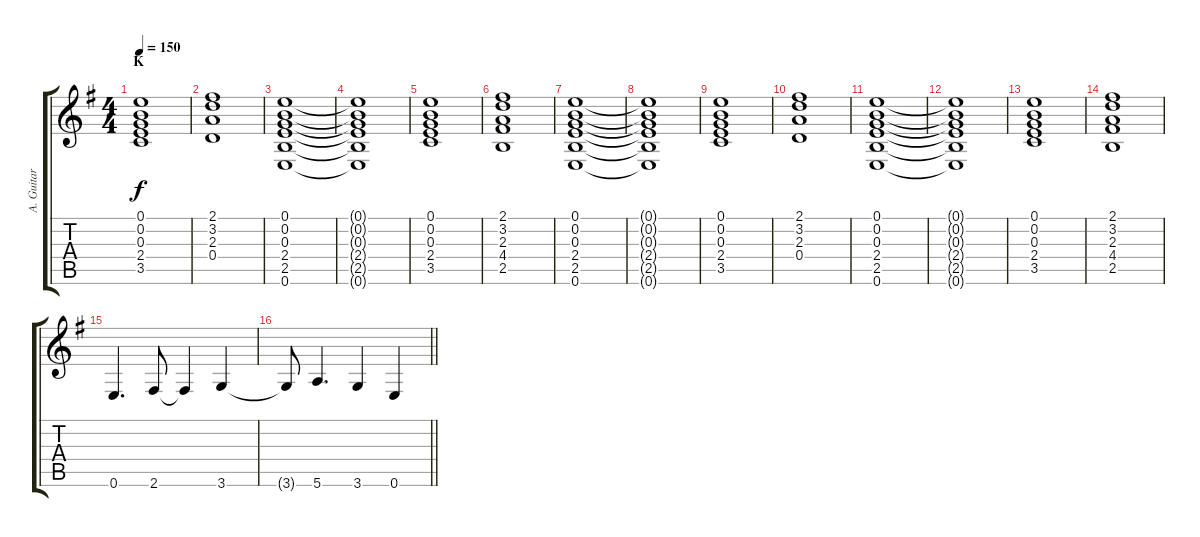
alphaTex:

\track ("A. Guitar" "A. Guitar") {instrument acousticguitarsteel}
\staff {score tabs}
\tuning (E4 B3 G3 D3 A2 E2) {hide}
\ts (4 4)
\section ("" "K")
\tempo 150
\clef g2
\ks g
(0.1 0.2 0.3 2.4 3.5).1{dy f} |
(2.1 3.2 2.3 0.4).1 |
(0.1 0.2 0.3 2.4 2.5 0.6).1 |
(0.1{t} 0.2{t} 0.3{t} 2.4{t} 2.5{t} 0.6{t}).1 |
(0.1 0.2 0.3 2.4 3.5).1 |
(2.1 3.2 2.3 4.4 2.5).1 |
(0.1 0.2 0.3 2.4 2.5 0.6).1 |
(0.1{t} 0.2{t} 0.3{t} 2.4{t} 2.5{t} 0.6{t}).1 |
(0.1 0.2 0.3 2.4 3.5).1 |
(2.1 3.2 2.3 0.4).1 |
(0.1 0.2 0.3 2.4 2.5 0.6).1 |
(0.1{t} 0.2{t} 0.3{t} 2.4{t} 2.5{t} 0.6{t}).1 |
(0.1 0.2 0.3 2.4 3.5).1 |
(2.1 3.2 2.3 4.4 2.5).1 |
0.6.4{d} 2.6.8 2.6{t}.4 3.6.4 |
\barLineRight lightlight
3.6{t}.8 5.6.4{d} 3.6.4 0.6.4
